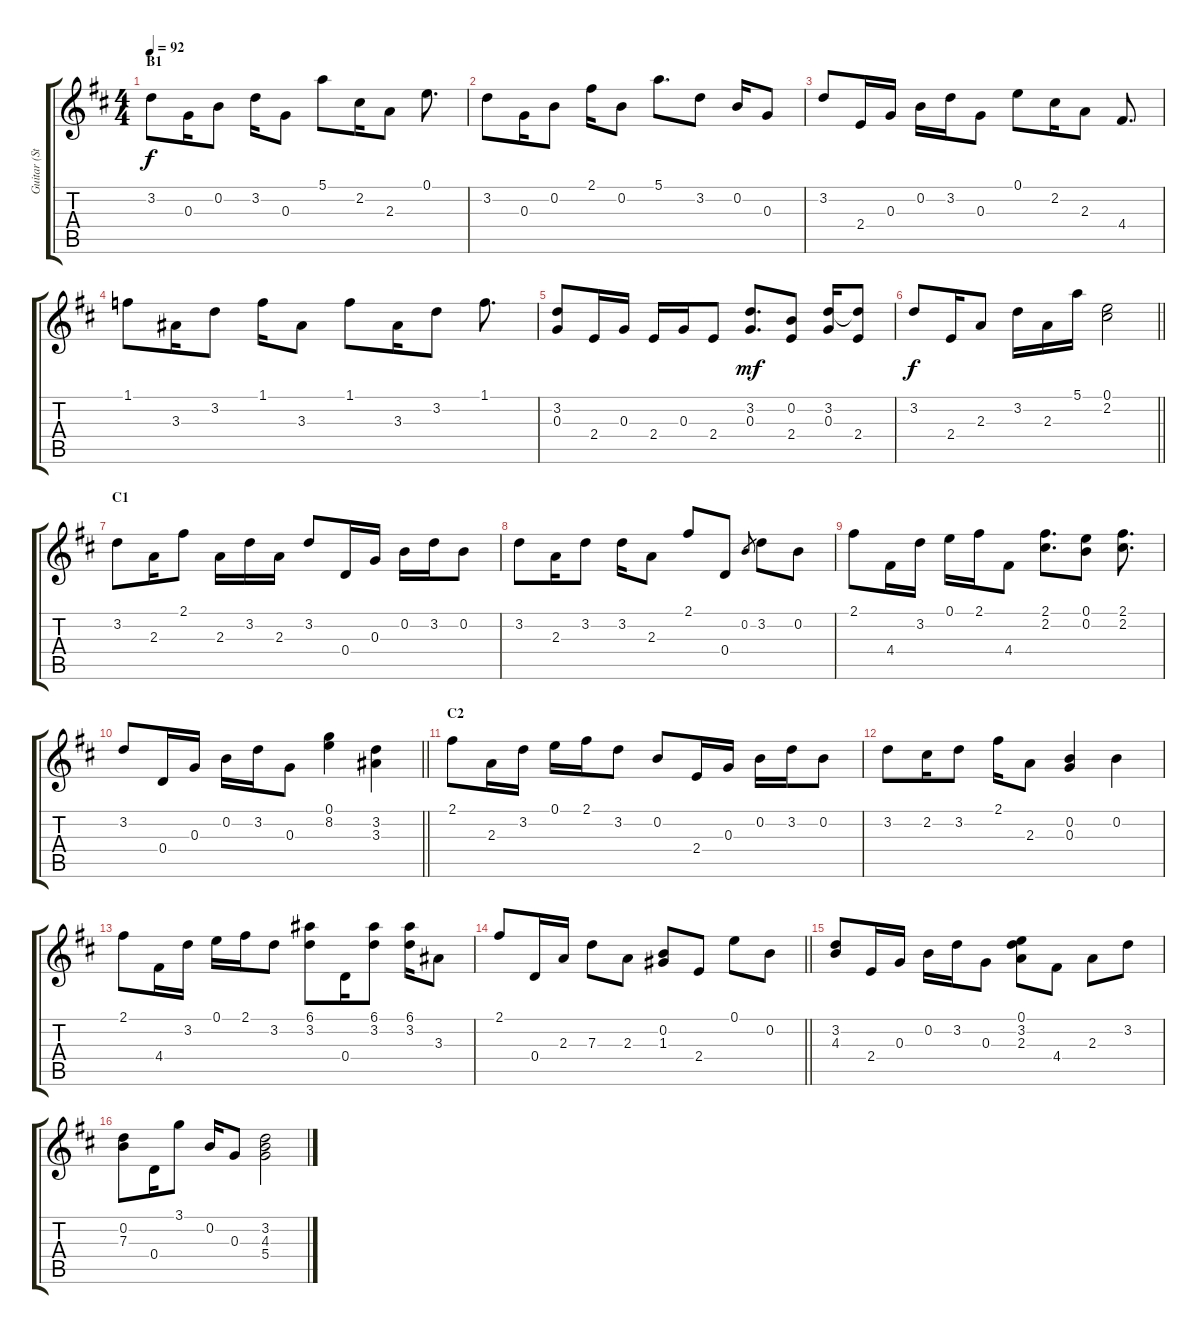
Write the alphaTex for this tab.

\track ("Guitar (Steel) " "Guitar (St") {instrument acousticguitarsteel}
\staff {score tabs}
\tuning (E4 B3 G3 D3 A2 E2) {hide}
\ts (4 4)
\section ("" "B1")
\tempo 92
\clef g2
\ks d
3.2.8{dy f} 0.3.16 0.2.8 3.2.16 0.3.8 5.1.8 2.2.16 2.3.8 0.1.8{d} |
3.2.8 0.3.16 0.2.8 2.1.16 0.2.8 5.1.8{d} 3.2.8 0.2.16 0.3.8 |
3.2.8 2.4.16 0.3.16 0.2.16 3.2.16 0.3.8 0.1.8 2.2.16 2.3.8 4.4.8{d} |
1.1.8 3.3.16 3.2.8 1.1.16 3.3.8 1.1.8 3.3.16 3.2.8 1.1.8{d} |
(3.2 0.3).8 2.4.16 0.3.16 2.4.16 0.3.16 2.4.8 (3.2 0.3).8{d dy mf} (0.2 2.4).8 (3.2 0.3).16 (3.2{t} 2.4).8 |
\barLineRight lightlight
3.2.8{dy f} 2.4.16 2.3.8 3.2.16 2.3.16 5.1.16 (0.1 2.2).2 |
\section ("" "C1")
3.2.8 2.3.16 2.1.8 2.3.16 3.2.16 2.3.16 3.2.8 0.4.16 0.3.16 0.2.16 3.2.16 0.2.8 |
3.2.8 2.3.16 3.2.8 3.2.16 2.3.8 2.1.8 0.4.8 0.2.8{gr} 3.2.8 0.2.8 |
2.1.8 4.4.16 3.2.16 0.1.16 2.1.16 4.4.8 (2.1 2.2).8{d} (0.1 0.2).8 (2.1 2.2).8{d} |
\barLineRight lightlight
3.2.8 0.4.16 0.3.16 0.2.16 3.2.16 0.3.8 (0.1 8.2).4 (3.2 3.3).4 |
\section ("" "C2")
2.1.8 2.3.16 3.2.16 0.1.16 2.1.16 3.2.8 0.2.8 2.4.16 0.3.16 0.2.16 3.2.16 0.2.8 |
3.2.8 2.2.16 3.2.8 2.1.16 2.3.8 (0.2 0.3).4 0.2.4 |
2.1.8 4.4.16 3.2.16 0.1.16 2.1.16 3.2.8 (6.1 3.2).8 0.4.16 (6.1 3.2).8 (6.1 3.2).16 3.3.8 |
\barLineRight lightlight
2.1.8 0.4.16 2.3.16 7.3.8 2.3.8 (0.2 1.3).8 2.4.8 0.1.8 0.2.8 |
(3.2 4.3).8 2.4.16 0.3.16 0.2.16 3.2.16 0.3.8 (0.1 3.2 2.3).8 4.4.8 2.3.8 3.2.8 |
(0.2 7.3).8 0.4.16 3.1.8 0.2.16 0.3.8 (3.2 4.3 5.4).2
